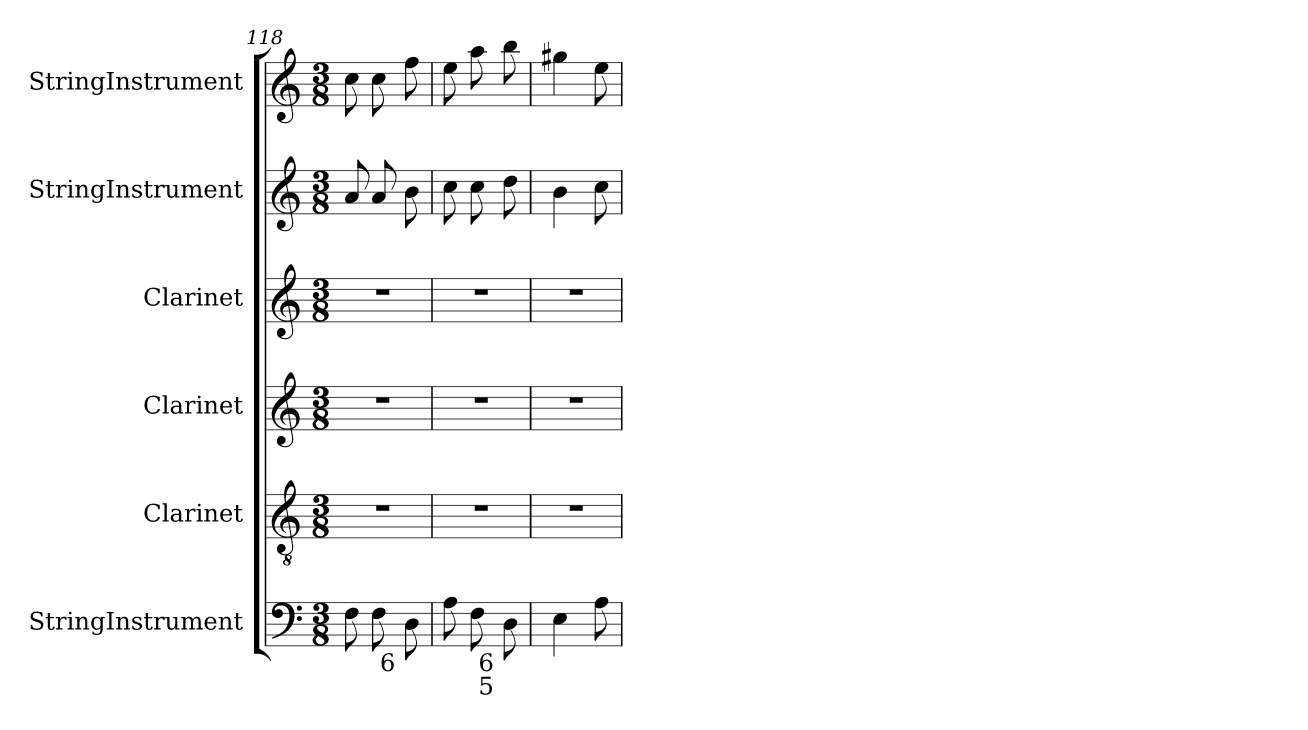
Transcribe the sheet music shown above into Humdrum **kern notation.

**kern	**kern	**kern	**kern	**kern	**kern
*part6	*part5	*part4	*part3	*part2	*part1
*staff6	*staff5	*staff4	*staff3	*staff2	*staff1
*I"StringInstrument	*I"Clarinet	*I"Clarinet	*I"Clarinet	*I"StringInstrument	*I"StringInstrument
*I'Str	*I'Cl	*I'Cl	*I'Cl	*I'Str	*I'Str
*clefF4	*clefGv2	*clefG2	*clefG2	*clefG2	*clefG2
*	*ITrd1c2	*ITrd1c2	*ITrd1c2	*	*
*k[]	*k[b-e-]	*k[b-e-]	*k[b-e-]	*k[]	*k[]
*C:	*B-:	*B-:	*B-:	*C:	*C:
*M3/8	*M3/8	*M3/8	*M3/8	*M3/8	*M3/8
=118	=118	=118	=118	=118	=118
*^	*	*	*	*	*
8F\	8ryy	4.r	4.r	4.r	8a/	8cc\
8F\	64ryy	.	.	.	8a/	8cc\
!	!LO:TX:b:t=6	!	!	!	!	!
.	8...ryy	.	.	.	.	.
8D\	.	.	.	.	8b\	8ff\
=119	=119	=119	=119	=119	=119	=119
8A\	8ryy	4.r	4.r	4.r	8cc\	8ee\
8F\	64ryy	.	.	.	8cc\	8aa\
!	!LO:TX:b:t=6\n5	!	!	!	!	!
.	8...ryy	.	.	.	.	.
8D\	.	.	.	.	8dd\	8bb\
=120	=120	=120	=120	=120	=120	=120
!LO:TX:b:t=#	!	!	!	!	!	!
*v	*v	*	*	*	*	*
4E\	4.r	4.r	4.r	4b\	4gg#X\
8A\	.	.	.	8cc\	8ee\
=	=	=	=	=	=
*-	*-	*-	*-	*-	*-
